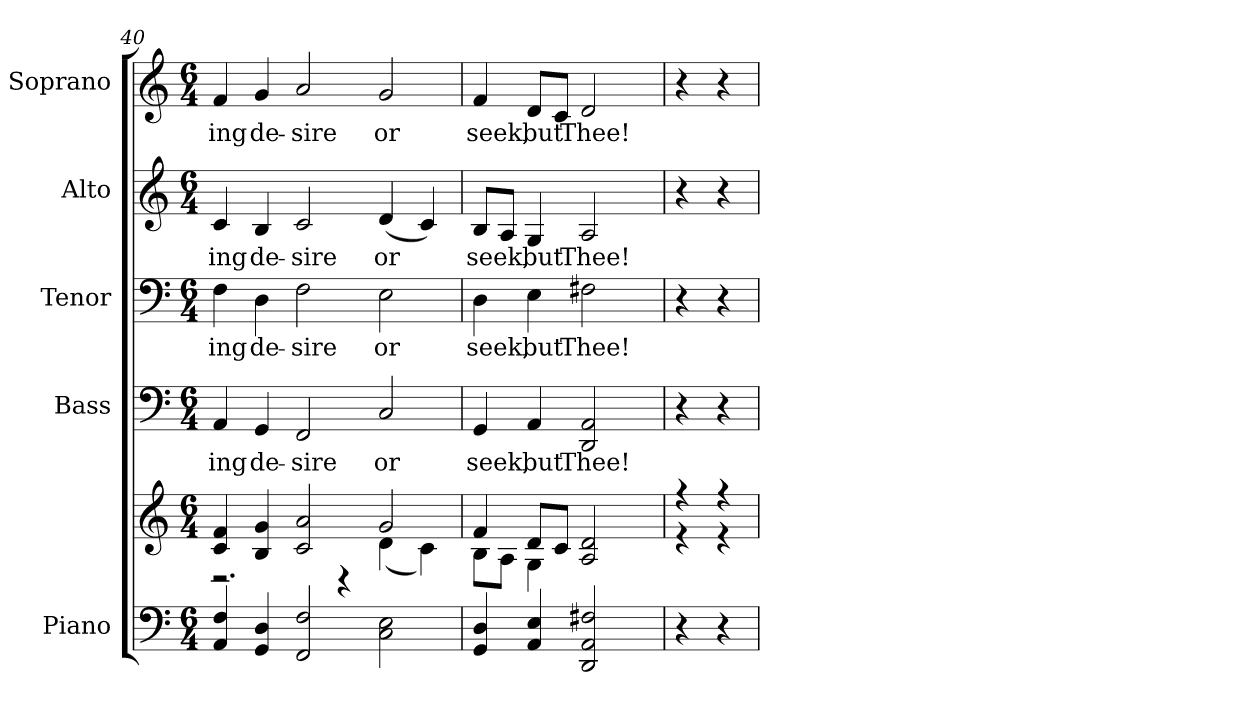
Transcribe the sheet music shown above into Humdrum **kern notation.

**kern	**kern	**kern	**text	**kern	**text	**kern	**text	**kern	**text
*part5	*part5	*part4	*part4	*part3	*part3	*part2	*part2	*part1	*part1
*staff6	*staff5	*staff4	*staff4	*staff3	*staff3	*staff2	*staff2	*staff1	*staff1
*I"Piano	*	*I"Bass	*	*I"Tenor	*	*I"Alto	*	*I"Soprano	*
*I'Pno.	*	*I'B.	*	*I'T.	*	*I'A.	*	*I'S.	*
!!LO:PB:g=z
*clefF4	*clefG2	*clefF4	*	*clefF4	*	*clefG2	*	*clefG2	*
*k[]	*k[]	*k[]	*	*k[]	*	*k[]	*	*k[]	*
*C:	*C:	*C:	*	*C:	*	*C:	*	*C:	*
*M6/4	*M6/4	*M6/4	*	*M6/4	*	*M6/4	*	*M6/4	*
=40	=40	=40	=40	=40	=40	=40	=40	=40	=40
*	*^	*	*	*	*	*	*	*	*
!	!	!	!	!LO:LY:b:color=#000000	!	!	!	!	!	!
!	!	!	!	!	!	!LO:LY:b:color=#000000	!	!	!	!
!	!	!	!	!	!	!	!	!LO:LY:b:color=#000000	!	!
!	!	!	!	!	!	!	!	!	!	!LO:LY:b:color=#000000
4AAi/ 4Fi	4ci/ 4fi	2.r	4AAi/	-ing	4Fi\	-ing	4ci/	-ing	4fi/	-ing
!	!	!	!	!LO:LY:b:color=#000000	!	!	!	!	!	!
!	!	!	!	!	!	!LO:LY:b:color=#000000	!	!	!	!
!	!	!	!	!	!	!	!	!LO:LY:b:color=#000000	!	!
!	!	!	!	!	!	!	!	!	!	!LO:LY:b:color=#000000
4GGi/ 4Di	4Bi/ 4gi	.	4GGi/	de-	4Di\	de-	4Bi/	de-	4gi/	de-
!	!	!	!	!LO:LY:b:color=#000000	!	!	!	!	!	!
!	!	!	!	!	!	!LO:LY:b:color=#000000	!	!	!	!
!	!	!	!	!	!	!	!	!LO:LY:b:color=#000000	!	!
!	!	!	!	!	!	!	!	!	!	!LO:LY:b:color=#000000
2FFi/ 2Fi	2ci/ 2ai	.	2FFi/	-sire	2Fi\	-sire	2ci/	-sire	2ai/	-sire
.	.	4r	.	.	.	.	.	.	.	.
!	!	!	!	!LO:LY:b:color=#000000	!	!	!	!	!	!
!	!	!	!	!	!	!LO:LY:b:color=#000000	!	!	!	!
!	!	!	!	!	!	!	!	!LO:LY:b:color=#000000	!	!
!	!	!	!	!	!	!	!	!	!	!LO:LY:b:color=#000000
2Ci\ 2Ei	2gi/	(4di\	2Ci/	or	2Ei\	or	(4di/	or	2gi/	or
.	.	4ci\)	.	.	.	.	4ci/)	.	.	.
=41	=41	=41	=41	=41	=41	=41	=41	=41	=41	=41
!	!	!	!	!LO:LY:b:color=#000000	!	!	!	!	!	!
!	!	!	!	!	!	!LO:LY:b:color=#000000	!	!	!	!
!	!	!	!	!	!	!	!	!LO:LY:b:color=#000000	!	!
!	!	!	!	!	!	!	!	!	!	!LO:LY:b:color=#000000
4GGi/ 4Di	4fi/	8Bi\L	4GGi/	seek,	4Di\	seek,	8Bi/L	seek,	4fi/	seek,
.	.	8Ai\J	.	.	.	.	8Ai/J	.	.	.
!	!	!	!	!LO:LY:b:color=#000000	!	!	!	!	!	!
!	!	!	!	!	!	!LO:LY:b:color=#000000	!	!	!	!
!	!	!	!	!	!	!	!	!LO:LY:b:color=#000000	!	!
!	!	!	!	!	!	!	!	!	!	!LO:LY:b:color=#000000
4AAi/ 4Ei	8di/L	4Gi\	4AAi/	but	4Ei\	but	4Gi/	but	8di/L	but
.	8ci/J	.	.	.	.	.	.	.	8ci/J	.
!	!	!	!	!LO:LY:b:color=#000000	!	!	!	!	!	!
!	!	!	!	!	!	!LO:LY:b:color=#000000	!	!	!	!
!	!	!	!	!	!	!	!	!LO:LY:b:color=#000000	!	!
!	!	!	!	!	!	!	!	!	!	!LO:LY:b:color=#000000
2DDi/ 2AAi 2F#Xi	2Ai/ 2di	4ryy	2DDi/ 2AAi	Thee!	2F#Xi\	Thee!	2Ai/	Thee!	2di/	Thee!
.	.	4ryy	.	.	.	.	.	.	.	.
!!LO:PB:g=z
=42	=42	=42	=42	=42	=42	=42	=42	=42	=42	=42
4r	4r	4r	4r	.	4r	.	4r	.	4r	.
4r	4r	4r	4r	.	4r	.	4r	.	4r	.
*	*v	*v	*	*	*	*	*	*	*	*
=	=	=	=	=	=	=	=	=	=
*-	*-	*-	*-	*-	*-	*-	*-	*-	*-
